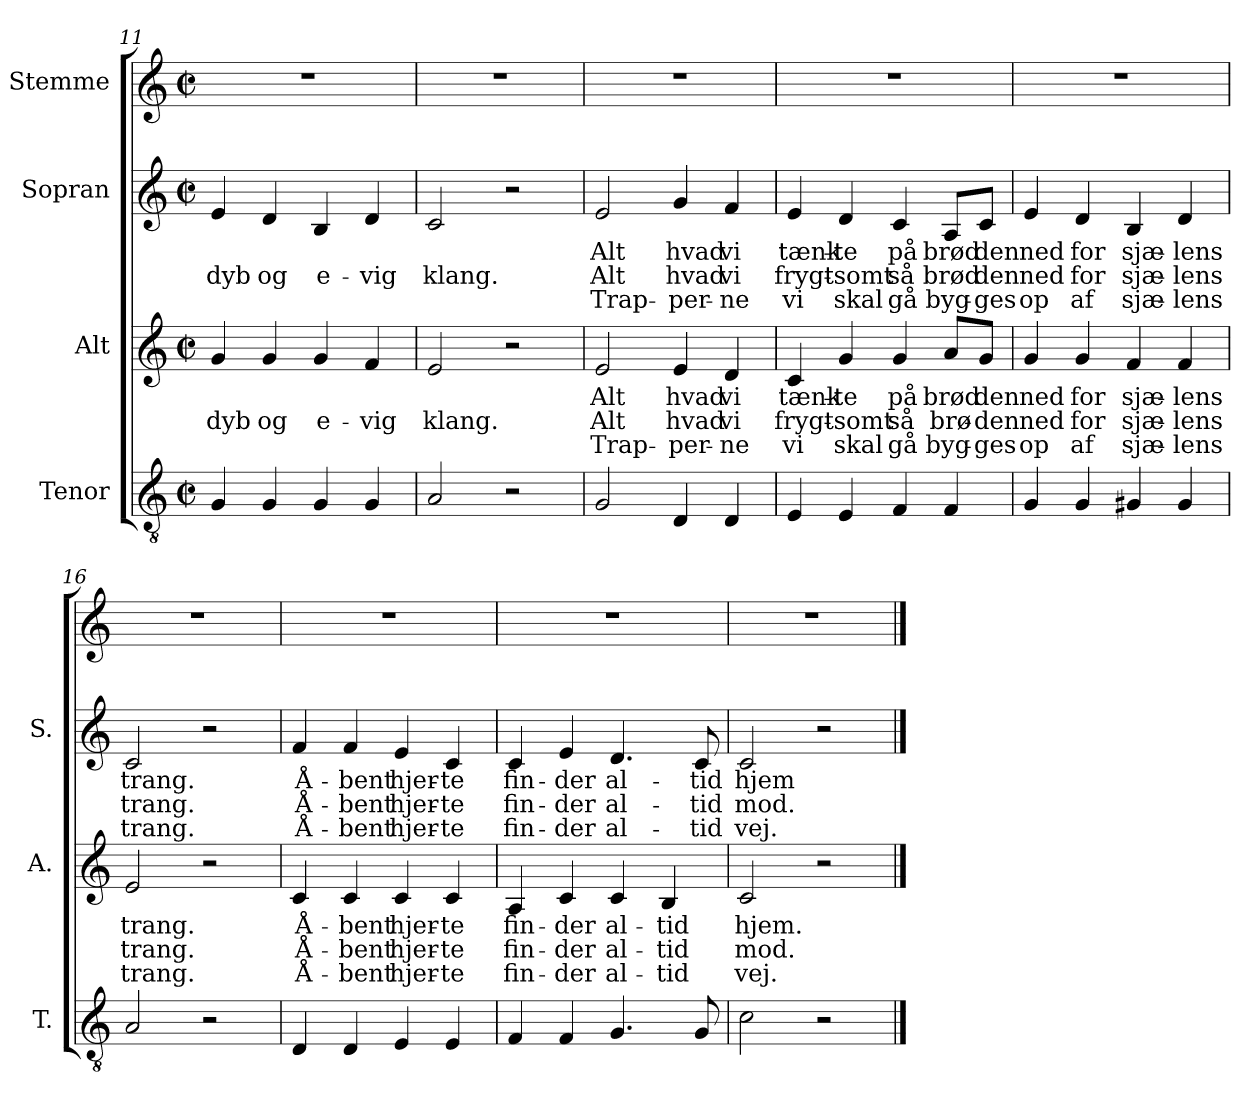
**kern	**kern	**text	**text	**text	**kern	**text	**text	**text	**kern
*part4	*part3	*part3	*part3	*part3	*part2	*part2	*part2	*part2	*part1
*staff4	*staff3	*staff3	*staff3	*staff3	*staff2	*staff2	*staff2	*staff2	*staff1
*I"Tenor	*I"Alt	*	*	*	*I"Sopran	*	*	*	*I"Stemme
*I'T.	*I'A.	*	*	*	*I'S.	*	*	*	*
*clefGv2	*clefG2	*	*	*	*clefG2	*	*	*	*clefG2
*k[]	*k[]	*	*	*	*k[]	*	*	*	*k[]
*M2/2	*M2/2	*	*	*	*M2/2	*	*	*	*M2/2
*met(c|)	*met(c|)	*	*	*	*met(c|)	*	*	*	*met(c|)
=11	=11	=11	=11	=11	=11	=11	=11	=11	=11
!	!	!	!LO:LY:b	!	!	!	!LO:LY:b	!	!
4G/	4g/	.	dyb	.	4e/	.	dyb	.	1r
!	!	!	!LO:LY:b	!	!	!	!LO:LY:b	!	!
4G/	4g/	.	og	.	4d/	.	og	.	.
!	!	!	!LO:LY:b	!	!	!	!LO:LY:b	!	!
4G/	4g/	.	e-	.	4B/	.	e-	.	.
!	!	!	!LO:LY:b	!	!	!	!LO:LY:b	!	!
4G/	4f/	.	-vig	.	4d/	.	-vig	.	.
=12	=12	=12	=12	=12	=12	=12	=12	=12	=12
!	!	!	!LO:LY:b	!	!	!	!LO:LY:b	!	!
2A/	2e/	.	klang.	.	2c/	.	klang.	.	1r
2r	2r	.	.	.	2r	.	.	.	.
=13	=13	=13	=13	=13	=13	=13	=13	=13	=13
!	!	!LO:LY:b	!LO:LY:b	!LO:LY:b	!	!LO:LY:b	!LO:LY:b	!LO:LY:b	!
2G/	2e/	Alt	Alt	Trap-	2e/	Alt	Alt	Trap-	1r
!	!	!LO:LY:b	!LO:LY:b	!LO:LY:b	!	!LO:LY:b	!LO:LY:b	!LO:LY:b	!
4D/	4e/	hvad	hvad	-per-	4g/	hvad	hvad	-per-	.
!	!	!LO:LY:b	!LO:LY:b	!LO:LY:b	!	!LO:LY:b	!LO:LY:b	!LO:LY:b	!
4D/	4d/	vi	vi	-ne	4f/	vi	vi	-ne	.
=14	=14	=14	=14	=14	=14	=14	=14	=14	=14
!	!	!LO:LY:b	!LO:LY:b	!LO:LY:b	!	!LO:LY:b	!LO:LY:b	!LO:LY:b	!
4E/	4c/	tænk-	frygt-	vi	4e/	tænk-	frygt-	vi	1r
!	!	!LO:LY:b	!LO:LY:b	!LO:LY:b	!	!LO:LY:b	!LO:LY:b	!LO:LY:b	!
4E/	4g/	-te	-somt	skal	4d/	-te	-somt	skal	.
!	!	!LO:LY:b	!LO:LY:b	!LO:LY:b	!	!LO:LY:b	!LO:LY:b	!LO:LY:b	!
4F/	4g/	på	så	gå	4c/	på	så	gå	.
!	!	!LO:LY:b	!LO:LY:b	!LO:LY:b	!	!LO:LY:b	!LO:LY:b	!LO:LY:b	!
4F/	8a/L	brød	brø-	byg-	8A/L	brød	brød	byg-	.
!	!	!LO:LY:b	!LO:LY:b	!LO:LY:b	!	!LO:LY:b	!LO:LY:b	!LO:LY:b	!
.	8g/J	den	-den	-ges	8c/J	den	den	-ges	.
!!LO:LB:g=z
=15	=15	=15	=15	=15	=15	=15	=15	=15	=15
!	!	!LO:LY:b	!LO:LY:b	!LO:LY:b	!	!LO:LY:b	!LO:LY:b	!LO:LY:b	!
4G/	4g/	ned	ned	op	4e/	ned	ned	op	1r
!	!	!LO:LY:b	!LO:LY:b	!LO:LY:b	!	!LO:LY:b	!LO:LY:b	!LO:LY:b	!
4G/	4g/	for	for	af	4d/	for	for	af	.
!	!	!LO:LY:b	!LO:LY:b	!LO:LY:b	!	!LO:LY:b	!LO:LY:b	!LO:LY:b	!
4G#X/	4f/	sjæ-	sjæ-	sjæ-	4B/	sjæ-	sjæ-	sjæ-	.
!	!	!LO:LY:b	!LO:LY:b	!LO:LY:b	!	!LO:LY:b	!LO:LY:b	!LO:LY:b	!
4G#/	4f/	-lens	-lens	-lens	4d/	-lens	-lens	-lens	.
=16	=16	=16	=16	=16	=16	=16	=16	=16	=16
!	!	!LO:LY:b	!LO:LY:b	!LO:LY:b	!	!LO:LY:b	!LO:LY:b	!LO:LY:b	!
2A/	2e/	trang.	trang.	trang.	2c/	trang.	trang.	trang.	1r
2r	2r	.	.	.	2r	.	.	.	.
=17	=17	=17	=17	=17	=17	=17	=17	=17	=17
!	!	!LO:LY:b	!LO:LY:b	!LO:LY:b	!	!LO:LY:b	!LO:LY:b	!LO:LY:b	!
4D/	4c/	Å-	Å-	Å-	4f/	Å-	Å-	Å-	1r
!	!	!LO:LY:b	!LO:LY:b	!LO:LY:b	!	!LO:LY:b	!LO:LY:b	!LO:LY:b	!
4D/	4c/	-bent	-bent	-bent	4f/	-bent	-bent	-bent	.
!	!	!LO:LY:b	!LO:LY:b	!LO:LY:b	!	!LO:LY:b	!LO:LY:b	!LO:LY:b	!
4E/	4c/	hjer-	hjer-	hjer-	4e/	hjer-	hjer-	hjer-	.
!	!	!LO:LY:b	!LO:LY:b	!LO:LY:b	!	!LO:LY:b	!LO:LY:b	!LO:LY:b	!
4E/	4c/	-te	-te	-te	4c/	-te	-te	-te	.
=18	=18	=18	=18	=18	=18	=18	=18	=18	=18
!	!	!LO:LY:b	!LO:LY:b	!LO:LY:b	!	!LO:LY:b	!LO:LY:b	!LO:LY:b	!
4F/	4A/	fin-	fin-	fin-	4c/	fin-	fin-	fin-	1r
!	!	!LO:LY:b	!LO:LY:b	!LO:LY:b	!	!LO:LY:b	!LO:LY:b	!LO:LY:b	!
4F/	4c/	-der	-der	-der	4e/	-der	-der	-der	.
!	!	!LO:LY:b	!LO:LY:b	!LO:LY:b	!	!LO:LY:b	!LO:LY:b	!LO:LY:b	!
4.G/	4c/	al-	al-	al-	4.d/	al-	al-	al-	.
!	!	!LO:LY:b	!LO:LY:b	!LO:LY:b	!	!	!	!	!
.	4B/	-tid	-tid	-tid	.	.	.	.	.
!	!	!	!	!	!	!LO:LY:b	!LO:LY:b	!LO:LY:b	!
8G/	.	.	.	.	8c/	-tid	-tid	-tid	.
=19	=19	=19	=19	=19	=19	=19	=19	=19	=19
!	!	!LO:LY:b	!LO:LY:b	!LO:LY:b	!	!LO:LY:b	!LO:LY:b	!LO:LY:b	!
2c\	2c/	hjem.	mod.	vej.	2c/	hjem	mod.	vej.	1r
2r	2r	.	.	.	2r	.	.	.	.
==	==	==	==	==	==	==	==	==	==
*-	*-	*-	*-	*-	*-	*-	*-	*-	*-
